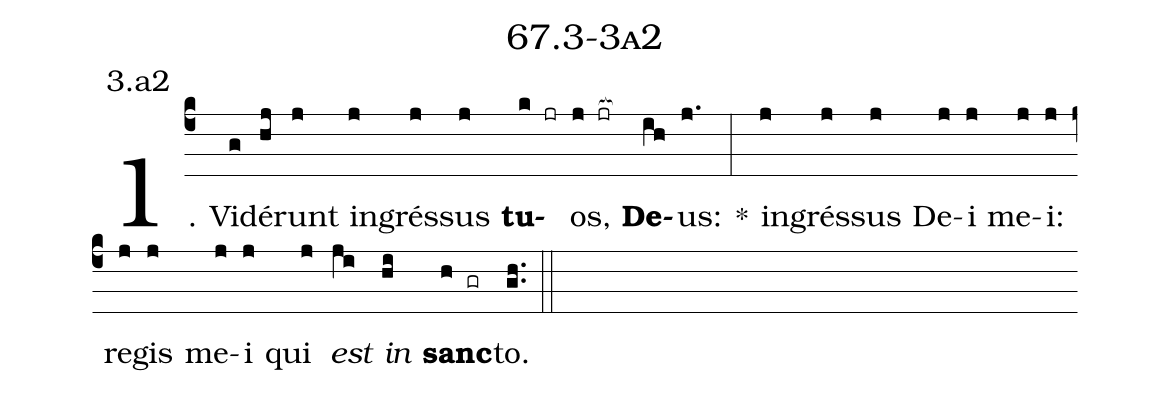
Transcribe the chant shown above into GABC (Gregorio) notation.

name: 67.3-3a2;
annotation: 3.a2;
%%
(c4)1. Vi(g)dé(hj)runt(j) in(j)grés(j)sus(j) <b>tu</b>(k jr)os,(j jr[ocb:1{]) <b>De</b>(ih[ocb:0}])us:(j.) *(:) in(j)grés(j)sus(j) De(j)i(j) me(j)i:(j) re(j)gis(j) me(j)i(j) qui(j) <i>est</i>(ji) <i>in</i>(hi) <b>sanc</b>(h gr)to.(gh..) (::)


%E(j) u(j) o(ji) u(hi) a(h) e.(gh..) (::)
